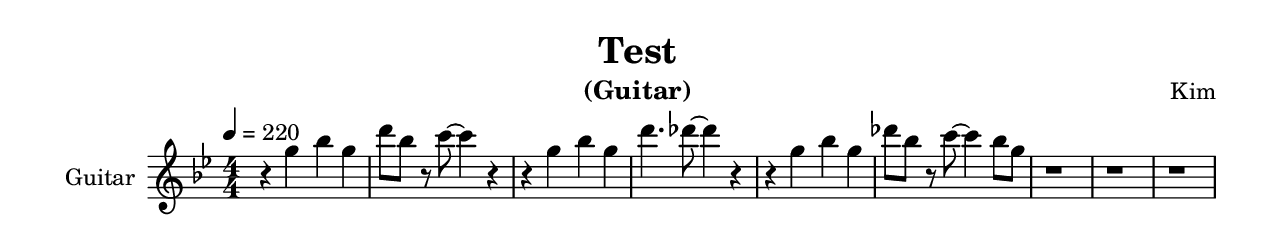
\version "2.24.0"
#(set-global-staff-size 20)
#(set-default-paper-size "letter")
\include "english.ly"

\header {
  title = "Test"
  composer = "Kim"
  instrument = "(Guitar)"
}

global =  {
	\clef "treble"
	\key bf \major
	\numericTimeSignature
  \time 4/4
	\tempo 4 = 220
	\set Staff.midiInstrument = "Guitar"
	\set Staff.instrumentName = "Guitar"
}

music = {
    r4 g'' bf'' g''
    \relative c' {d''8 bf8 r8 c8~ c4 r4}

  \relative c' {r4 g'' bf g}
   \relative c' {d''4. df8~ df4 r4}

  r4 g'' bf'' g''
  \relative c' {df''8 bf8 r8 c8~ c4 bf8 g8}

r1 r1 r1
}

\score {
{
  \global
  \music
}

 \layout {}
 \midi {\tempo 4 = 220}}
